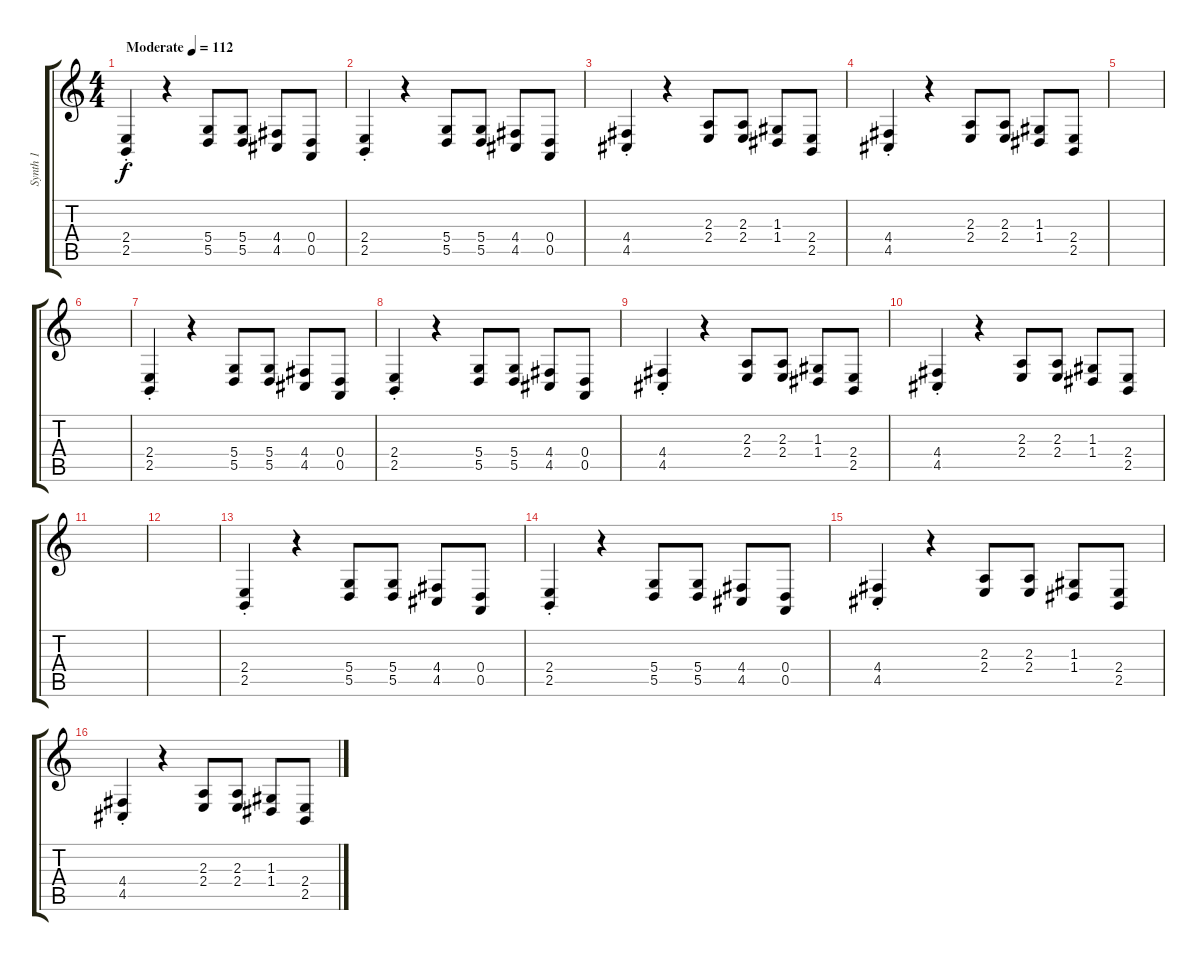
\track ("Synth 1" "Synth 1") {instrument lead2sawtooth}
\staff {score tabs}
\tuning (E4 B3 G3 D3 A2 E2) {hide}
\ts (4 4)
\tempo (112 "Moderate")
\clef g2
\ks c
(2.4{st} 2.5{st}).4{dy f instrument lead2sawtooth} r.4 (5.4 5.5).8 (5.4 5.5).8 (4.4 4.5).8 (0.4 0.5).8 |
(2.4{st} 2.5{st}).4 r.4 (5.4 5.5).8 (5.4 5.5).8 (4.4 4.5).8 (0.4 0.5).8 |
(4.4{st} 4.5{st}).4 r.4 (2.3 2.4).8 (2.3 2.4).8 (1.3 1.4).8 (2.4 2.5).8 |
(4.4{st} 4.5{st}).4 r.4 (2.3 2.4).8 (2.3 2.4).8 (1.3 1.4).8 (2.4 2.5).8 |
|
|
(2.4{st} 2.5{st}).4 r.4 (5.4 5.5).8 (5.4 5.5).8 (4.4 4.5).8 (0.4 0.5).8 |
(2.4{st} 2.5{st}).4 r.4 (5.4 5.5).8 (5.4 5.5).8 (4.4 4.5).8 (0.4 0.5).8 |
(4.4{st} 4.5{st}).4 r.4 (2.3 2.4).8 (2.3 2.4).8 (1.3 1.4).8 (2.4 2.5).8 |
(4.4{st} 4.5{st}).4 r.4 (2.3 2.4).8 (2.3 2.4).8 (1.3 1.4).8 (2.4 2.5).8 |
|
|
(2.4{st} 2.5{st}).4 r.4 (5.4 5.5).8 (5.4 5.5).8 (4.4 4.5).8 (0.4 0.5).8 |
(2.4{st} 2.5{st}).4 r.4 (5.4 5.5).8 (5.4 5.5).8 (4.4 4.5).8 (0.4 0.5).8 |
(4.4{st} 4.5{st}).4 r.4 (2.3 2.4).8 (2.3 2.4).8 (1.3 1.4).8 (2.4 2.5).8 |
(4.4{st} 4.5{st}).4 r.4 (2.3 2.4).8 (2.3 2.4).8 (1.3 1.4).8 (2.4 2.5).8
